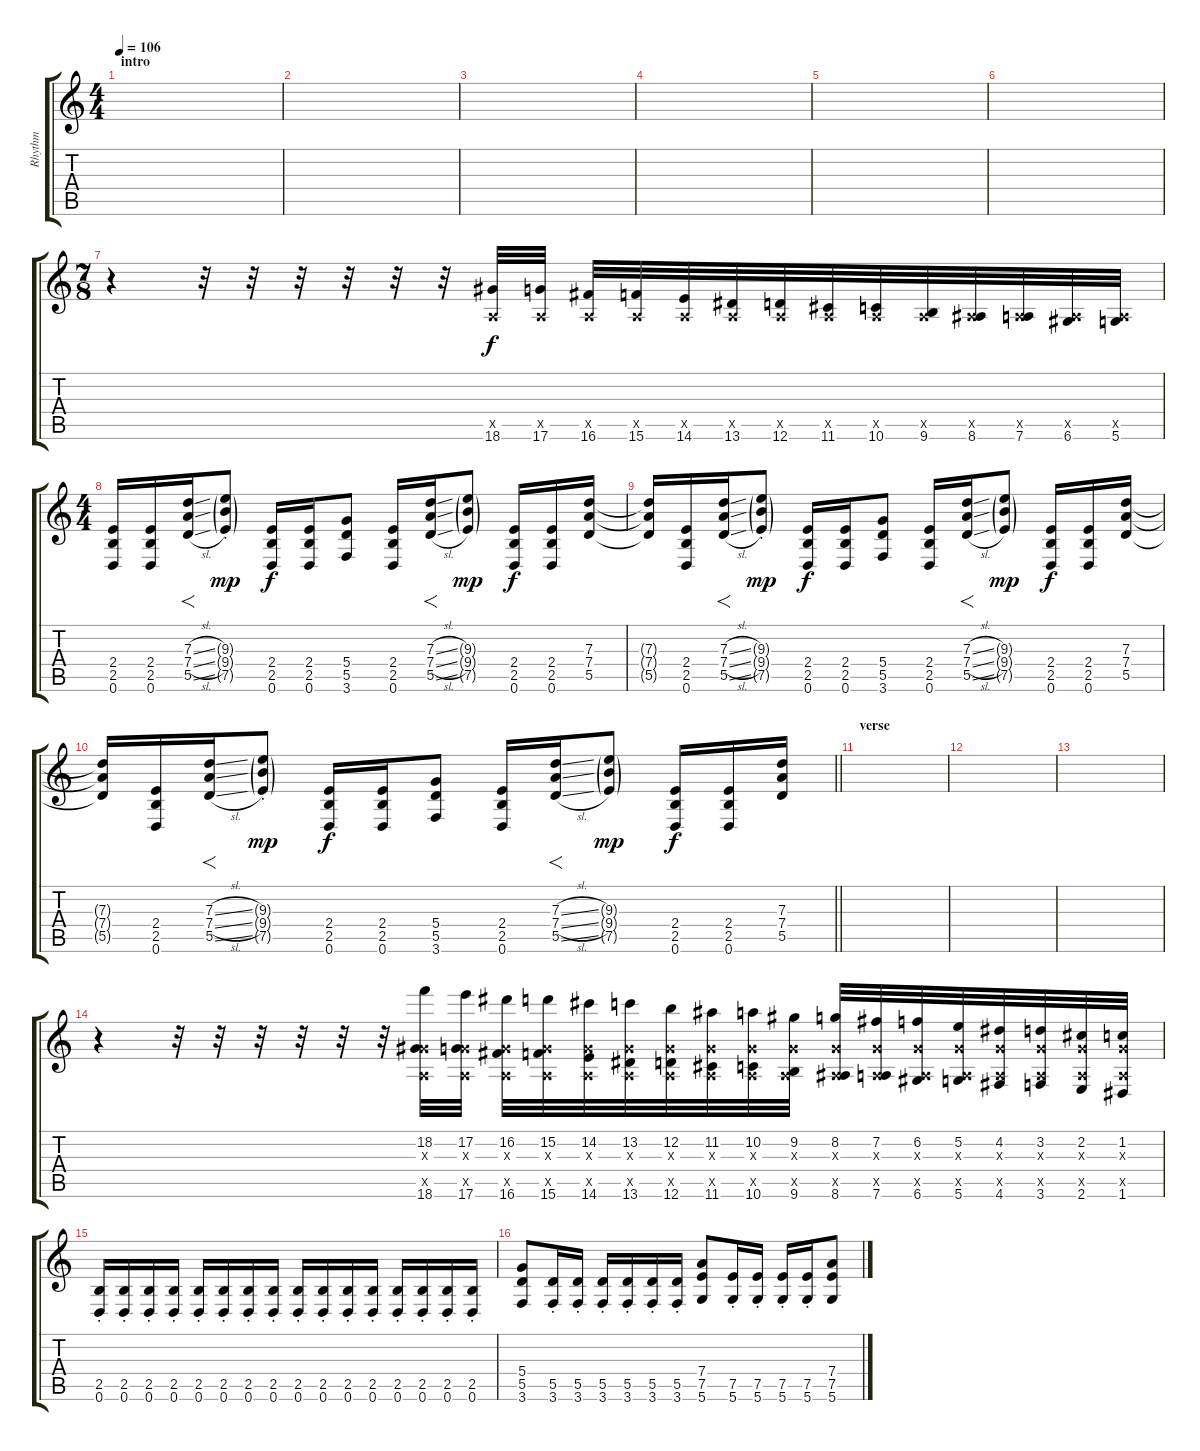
\track ("Rhythm" "Rhythm") {instrument overdrivenguitar}
\staff {score tabs}
\tuning (E4 B3 G3 D3 A2 D2) {hide}
\ts (4 4)
\section ("" "intro")
\tempo 106
\clef g2
\ks c
|
|
|
|
|
|
\ts (7 8)
r.4 r.32 r.32 r.32 r.32 r.32 r.32 (0.5{x} 18.6).32 (0.5{x} 17.6).32 (0.5{x} 16.6).32 (0.5{x} 15.6).32 (0.5{x} 14.6).32 (0.5{x} 13.6).32 (0.5{x} 12.6).32 (0.5{x} 11.6).32 (0.5{x} 10.6).32 (0.5{x} 9.6).32 (0.5{x} 8.6).32 (0.5{x} 7.6).32 (0.5{x} 6.6).32 (0.5{x} 5.6).32 |
\ts (4 4)
(2.4 2.5 0.6).16 (2.4 2.5 0.6).16 (7.3{sl} 7.4{sl} 5.5{sl}).16{f} (9.3{g st} 9.4{g st} 7.5{g st}).8{dy mp} (2.4 2.5 0.6).16{dy f} (2.4 2.5 0.6).16 (5.4 5.5 3.6).8 (2.4 2.5 0.6).16 (7.3{sl} 7.4{sl} 5.5{sl}).16{f} (9.3{g} 9.4{g} 7.5{g}).8{dy mp} (2.4 2.5 0.6).16{dy f} (2.4 2.5 0.6).16 (7.3 7.4 5.5).16 |
(7.3{t} 7.4{t} 5.5{t}).16 (2.4 2.5 0.6).16 (7.3{sl} 7.4{sl} 5.5{sl}).16{f} (9.3{g st} 9.4{g st} 7.5{g st}).8{dy mp} (2.4 2.5 0.6).16{dy f} (2.4 2.5 0.6).16 (5.4 5.5 3.6).8 (2.4 2.5 0.6).16 (7.3{sl} 7.4{sl} 5.5{sl}).16{f} (9.3{g} 9.4{g} 7.5{g}).8{dy mp} (2.4 2.5 0.6).16{dy f} (2.4 2.5 0.6).16 (7.3 7.4 5.5).16 |
\barLineRight lightlight
(7.3{t} 7.4{t} 5.5{t}).16 (2.4 2.5 0.6).16 (7.3{sl} 7.4{sl} 5.5{sl}).16{f} (9.3{g st} 9.4{g st} 7.5{g st}).8{dy mp} (2.4 2.5 0.6).16{dy f} (2.4 2.5 0.6).16 (5.4 5.5 3.6).8 (2.4 2.5 0.6).16 (7.3{sl} 7.4{sl} 5.5{sl}).16{f} (9.3{g} 9.4{g} 7.5{g}).8{dy mp} (2.4 2.5 0.6).16{dy f} (2.4 2.5 0.6).16 (7.3 7.4 5.5).16 |
\section ("" "verse")
|
|
|
r.4 r.32 r.32 r.32 r.32 r.32 r.32 (18.2 0.3{x} 0.5{x} 18.6).32 (17.2 0.3{x} 0.5{x} 17.6).32 (16.2 0.3{x} 0.5{x} 16.6).32 (15.2 0.3{x} 0.5{x} 15.6).32 (14.2 0.3{x} 0.5{x} 14.6).32 (13.2 0.3{x} 0.5{x} 13.6).32 (12.2 0.3{x} 0.5{x} 12.6).32 (11.2 0.3{x} 0.5{x} 11.6).32 (10.2 0.3{x} 0.5{x} 10.6).32 (9.2 0.3{x} 0.5{x} 9.6).32 (8.2 0.3{x} 0.5{x} 8.6).32 (7.2 0.3{x} 0.5{x} 7.6).32 (6.2 0.3{x} 0.5{x} 6.6).32 (5.2 0.3{x} 0.5{x} 5.6).32 (4.2 0.3{x} 0.5{x} 4.6).32 (3.2 0.3{x} 0.5{x} 3.6).32 (2.2 0.3{x} 0.5{x} 2.6).32 (1.2 0.3{x} 0.5{x} 1.6).32 |
(2.5{st} 0.6{st}).16{volume 15} (2.5{st} 0.6{st}).16 (2.5{st} 0.6{st}).16 (2.5{st} 0.6{st}).16 (2.5{st} 0.6{st}).16 (2.5{st} 0.6{st}).16 (2.5{st} 0.6{st}).16 (2.5{st} 0.6{st}).16 (2.5{st} 0.6{st}).16 (2.5{st} 0.6{st}).16 (2.5{st} 0.6{st}).16 (2.5{st} 0.6{st}).16 (2.5{st} 0.6{st}).16 (2.5{st} 0.6{st}).16 (2.5{st} 0.6{st}).16 (2.5{st} 0.6{st}).16 |
(5.4 5.5 3.6).8 (5.5{st} 3.6{st}).16 (5.5{st} 3.6{st}).16 (5.5{st} 3.6{st}).16 (5.5{st} 3.6{st}).16 (5.5{st} 3.6{st}).16 (5.5{st} 3.6{st}).16 (7.4 7.5 5.6).8 (7.5{st} 5.6{st}).16 (7.5{st} 5.6{st}).16 (7.5{st} 5.6{st}).16 (7.5{st} 5.6{st}).16 (7.4 7.5 5.6).8
